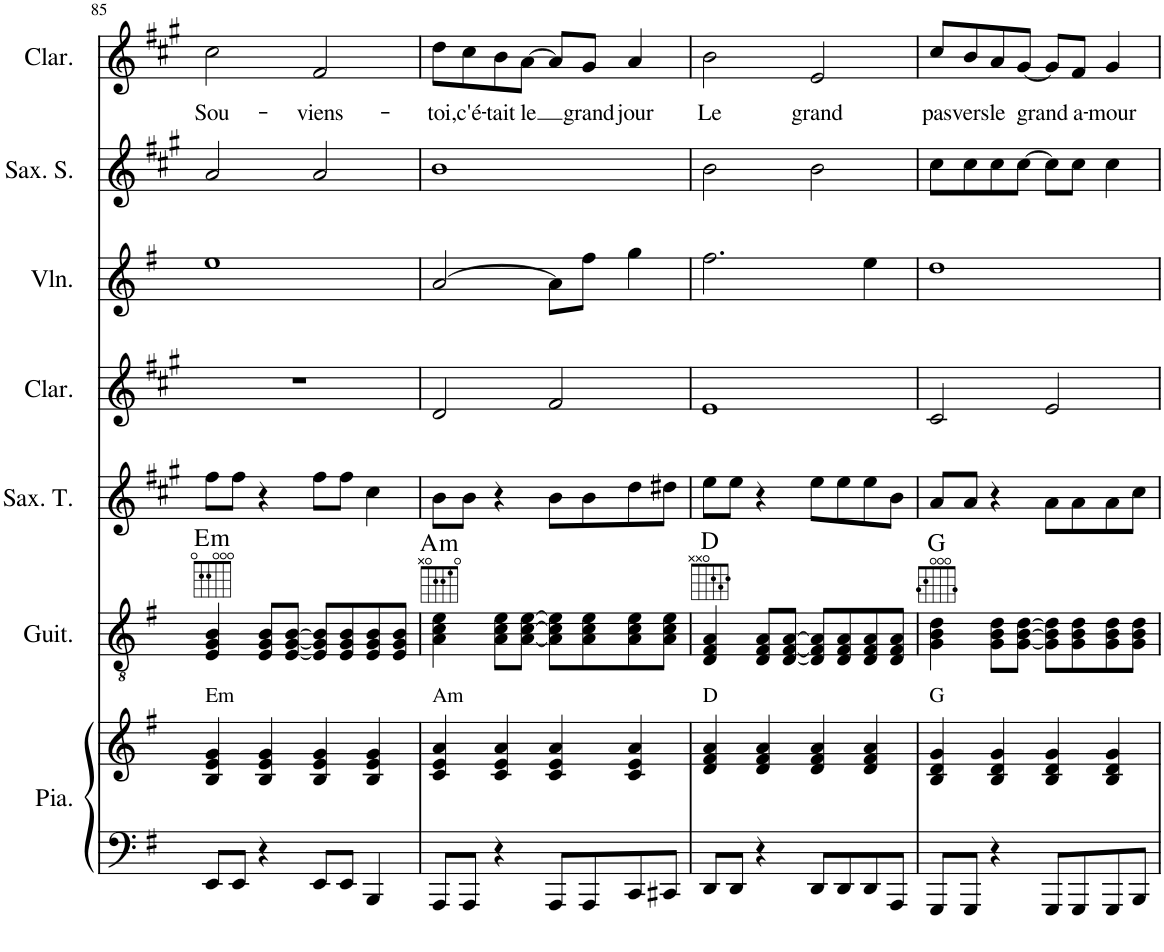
**kern	**kern	**kern	**harte	**kern	**kern	**kern	**kern	**kern	**text
*part7	*part7	*part6	*part6	*part5	*part4	*part3	*part2	*part1	*part1
*staff8	*staff7	*staff6	*	*staff5	*staff4	*staff3	*staff2	*staff1	*staff1
*I"Piano	*	*I"Guitare	*	*I"Saxophone Ténor	*I"Clarinette	*I"Violon	*I"Saxophone Soprano	*I"Clarinette	*
*I'Pia.	*	*I'Guit.	*	*I'Sax. T.	*I'Clar.	*I'Vln.	*I'Sax. S.	*I'Clar.	*
!!LO:PB:g=z
*clefF4	*clefG2	*clefGv2	*	*clefG2	*clefG2	*clefG2	*clefG2	*clefG2	*
*	*	*	*	*Trd8c14	*Trd1c2	*	*Trd1c2	*Trd1c2	*
*k[f#]	*k[f#]	*k[f#]	*	*k[f#c#g#]	*k[f#c#g#]	*k[f#]	*k[f#c#g#]	*k[f#c#g#]	*
*M4/4	*M4/4	*M4/4	*	*M4/4	*M4/4	*M4/4	*M4/4	*M4/4	*
=85	=85	=85	=85	=85	=85	=85	=85	=85	=85
!	!LO:TX:a:t=Em	!	!	!	!	!	!	!	!
!	!	!	!LO:H:kt=m	!	!	!	!	!	!LO:LY:b
8EE/L	4B/ 4e/ 4g/	4E/ 4G/ 4B/	E:min	8ff#\L	1r	1ee	2a/	2cc#\	Sou-
8EE/J	.	.	.	8ff#\J	.	.	.	.	.
4r	4B/ 4e/ 4g/	8E/ 8G/ 8B/L	.	4r	.	.	.	.	.
.	.	[8E/ [8G/ [8B/J	.	.	.	.	.	.	.
!	!	!	!	!	!	!	!	!	!LO:LY:b
8EE/L	4B/ 4e/ 4g/	8E/] 8G/] 8B/]L	.	8ff#\L	.	.	2a/	2f#/	-viens-
8EE/J	.	8E/ 8G/ 8B/	.	8ff#\J	.	.	.	.	.
4BBB/	4B/ 4e/ 4g/	8E/ 8G/ 8B/	.	4cc#\	.	.	.	.	.
.	.	8E/ 8G/ 8B/J	.	.	.	.	.	.	.
=86	=86	=86	=86	=86	=86	=86	=86	=86	=86
!	!LO:TX:a:t=Am	!	!	!	!	!	!	!	!
!	!	!	!LO:H:kt=m	!	!	!	!	!	!LO:LY:b
8AAA/L	4c/ 4e/ 4a/	4A\ 4c\ 4e\	A:min	8b\L	2d/	[2a/	1b	8dd\L	-toi,
!	!	!	!	!	!	!	!	!	!LO:LY:b
8AAA/J	.	.	.	8b\J	.	.	.	8cc#\	c'é-
!	!	!	!	!	!	!	!	!	!LO:LY:b
4r	4c/ 4e/ 4a/	8A\ 8c\ 8e\L	.	4r	.	.	.	8b\	-tait
!	!	!	!	!	!	!	!	!	!LO:LY:b
.	.	[8A\ [8c\ [8e\J	.	.	.	.	.	[8a\J	le
8AAA/L	4c/ 4e/ 4a/	8A\] 8c\] 8e\]L	.	8b\L	2f#/	8a\L]	.	8a/L]	.
!	!	!	!	!	!	!	!	!	!LO:LY:b
8AAA/	.	8A\ 8c\ 8e\	.	8b\	.	8ff#\J	.	8g#/J	grand
!	!	!	!	!	!	!	!	!	!LO:LY:b
8CC/	4c/ 4e/ 4a/	8A\ 8c\ 8e\	.	8dd\	.	4gg\	.	4a/	jour
8CC#X/J	.	8A\ 8c\ 8e\J	.	8dd#X\J	.	.	.	.	.
=87	=87	=87	=87	=87	=87	=87	=87	=87	=87
!	!LO:TX:a:t=D	!	!	!	!	!	!	!	!
!	!	!	!	!	!	!	!	!	!LO:LY:b
8DD/L	4d/ 4f#/ 4a/	4D/ 4F#/ 4A/	D:maj	8ee\L	1e	2.ff#\	2b\	2b\	Le
8DD/J	.	.	.	8ee\J	.	.	.	.	.
4r	4d/ 4f#/ 4a/	8D/ 8F#/ 8A/L	.	4r	.	.	.	.	.
.	.	[8D/ [8F#/ [8A/J	.	.	.	.	.	.	.
!	!	!	!	!	!	!	!	!	!LO:LY:b
8DD/L	4d/ 4f#/ 4a/	8D/] 8F#/] 8A/]L	.	8ee\L	.	.	2b\	2e/	grand
8DD/	.	8D/ 8F#/ 8A/	.	8ee\	.	.	.	.	.
8DD/	4d/ 4f#/ 4a/	8D/ 8F#/ 8A/	.	8ee\	.	4ee\	.	.	.
8AAA/J	.	8D/ 8F#/ 8A/J	.	8b\J	.	.	.	.	.
=88	=88	=88	=88	=88	=88	=88	=88	=88	=88
!	!LO:TX:a:t=G	!	!	!	!	!	!	!	!
!	!	!	!	!	!	!	!	!	!LO:LY:b
8GGG/L	4B/ 4d/ 4g/	4G\ 4B\ 4d\	G:maj	8a/L	2c#/	1dd	8cc#\L	8cc#/L	pas
!	!	!	!	!	!	!	!	!	!LO:LY:b
8GGG/J	.	.	.	8a/J	.	.	8cc#\	8b/	vers
!	!	!	!	!	!	!	!	!	!LO:LY:b
4r	4B/ 4d/ 4g/	8G\ 8B\ 8d\L	.	4r	.	.	8cc#\	8a/	le
!	!	!	!	!	!	!	!	!	!LO:LY:b
.	.	[8G\ [8B\ [8d\J	.	.	.	.	[8cc#\J	[8g#/J	grand
8GGG/L	4B/ 4d/ 4g/	8G\] 8B\] 8d\]L	.	8a\L	2e/	.	8cc#\L]	8g#/L]	.
!	!	!	!	!	!	!	!	!	!LO:LY:b
8GGG/	.	8G\ 8B\ 8d\	.	8a\	.	.	8cc#\J	8f#/J	a-
!	!	!	!	!	!	!	!	!	!LO:LY:b
8GGG/	4B/ 4d/ 4g/	8G\ 8B\ 8d\	.	8a\	.	.	4cc#\	4g#/	-mour
8BBB/J	.	8G\ 8B\ 8d\J	.	8cc#\J	.	.	.	.	.
=	=	=	=	=	=	=	=	=	=
*-	*-	*-	*-	*-	*-	*-	*-	*-	*-
